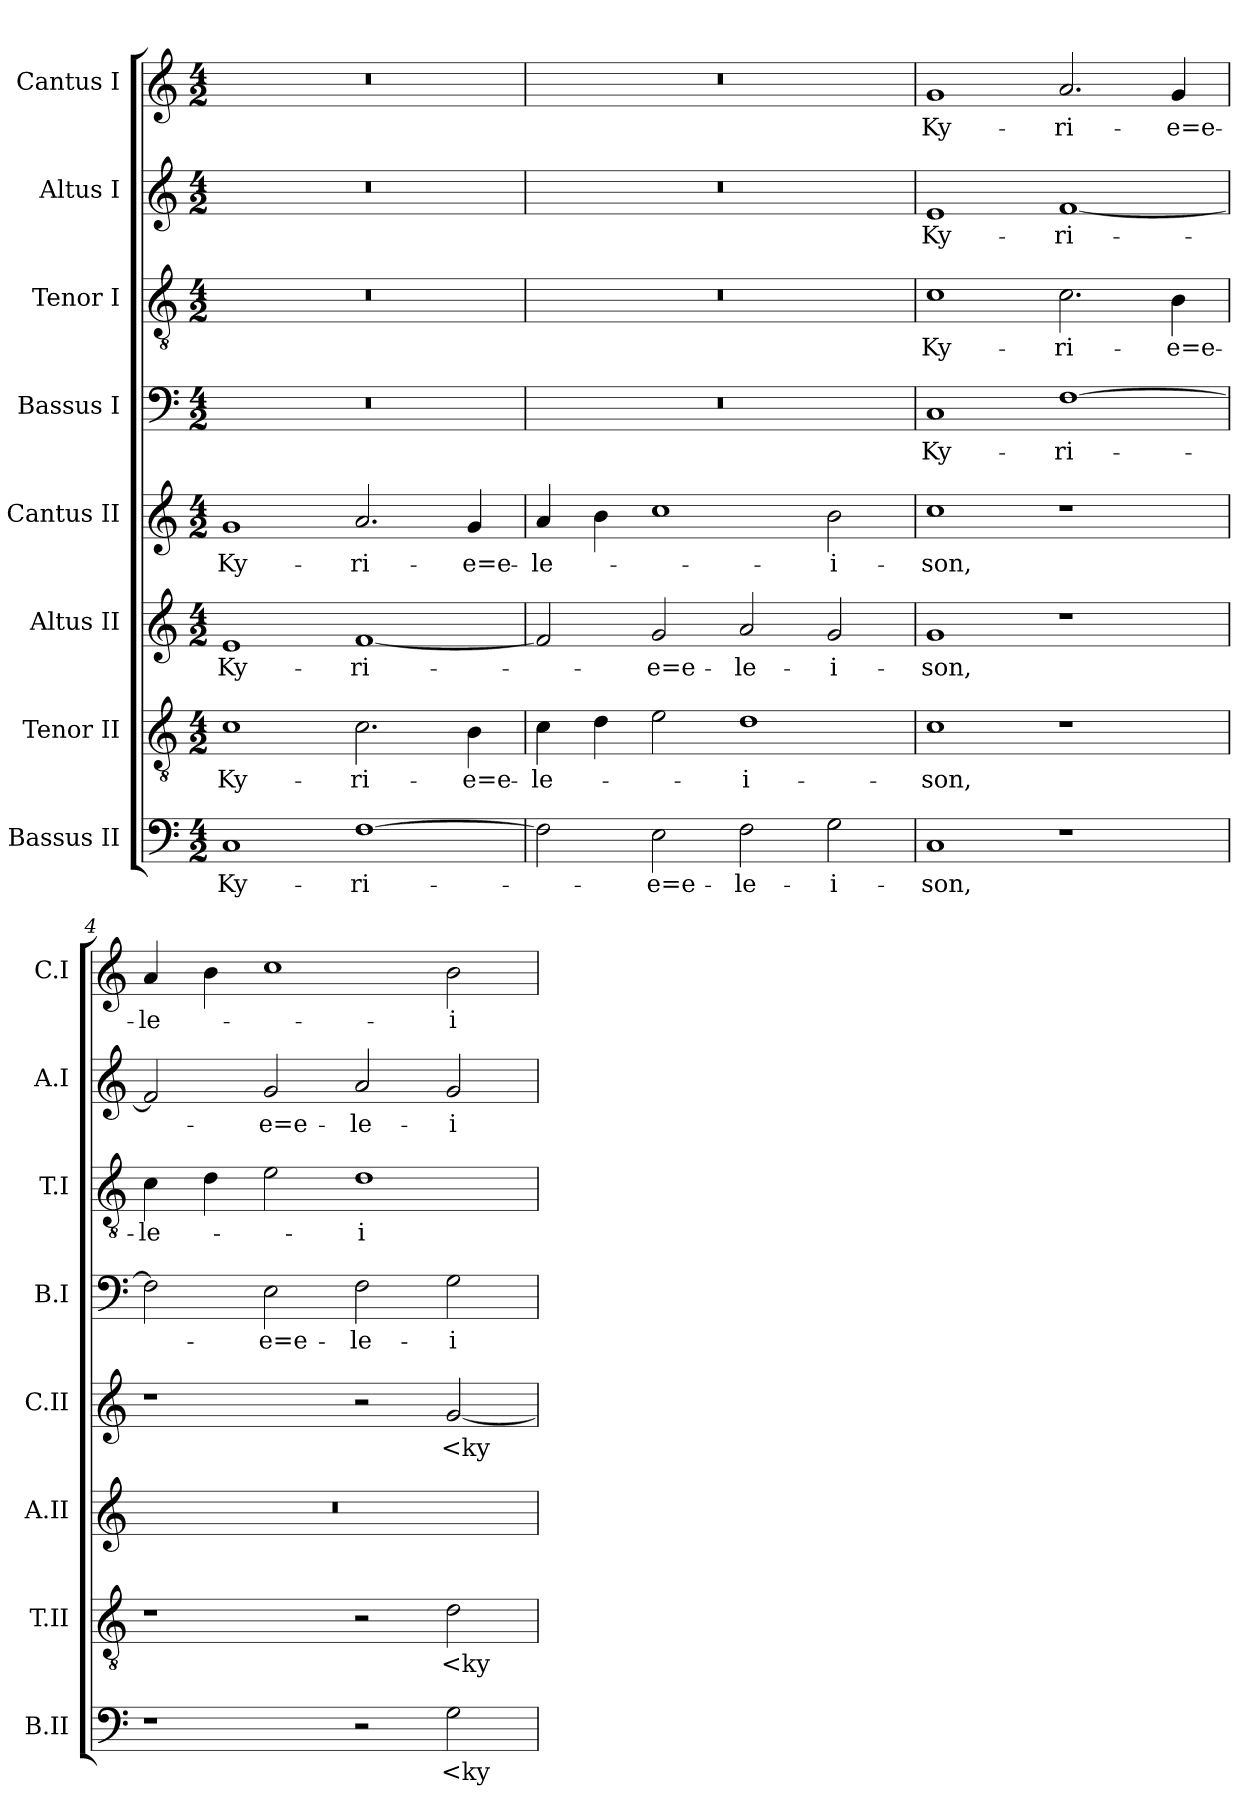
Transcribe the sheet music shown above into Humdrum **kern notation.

**kern	**text	**kern	**text	**kern	**text	**kern	**text	**kern	**text	**kern	**text	**kern	**text	**kern	**text
*part8	*part8	*part7	*part7	*part6	*part6	*part5	*part5	*part4	*part4	*part3	*part3	*part2	*part2	*part1	*part1
*staff8	*staff8	*staff7	*staff7	*staff6	*staff6	*staff5	*staff5	*staff4	*staff4	*staff3	*staff3	*staff2	*staff2	*staff1	*staff1
*I"Bassus II	*	*I"Tenor II	*	*I"Altus II	*	*I"Cantus II	*	*I"Bassus I	*	*I"Tenor I	*	*I"Altus I	*	*I"Cantus I	*
*I'B.II	*	*I'T.II	*	*I'A.II	*	*I'C.II	*	*I'B.I	*	*I'T.I	*	*I'A.I	*	*I'C.I	*
*clefF4	*	*clefGv2	*	*clefG2	*	*clefG2	*	*clefF4	*	*clefGv2	*	*clefG2	*	*clefG2	*
*	*	*ITrd7c12	*	*	*	*	*	*	*	*ITrd7c12	*	*	*	*	*
*k[]	*	*k[]	*	*k[]	*	*k[]	*	*k[]	*	*k[]	*	*k[]	*	*k[]	*
*C:	*	*C:	*	*C:	*	*C:	*	*C:	*	*C:	*	*C:	*	*C:	*
*M4/2	*	*M4/2	*	*M4/2	*	*M4/2	*	*M4/2	*	*M4/2	*	*M4/2	*	*M4/2	*
=1	=1	=1	=1	=1	=1	=1	=1	=1	=1	=1	=1	=1	=1	=1	=1
1C/	Ky-	1C\	Ky-	1e/	Ky-	1g/	Ky-	0r	.	0r	.	0r	.	0r	.
[1F\	-ri-	2.C\	-ri-	[1f/	-ri-	2.a/	-ri-	.	.	.	.	.	.	.	.
.	.	4BB\	-e=e-	.	.	4g/	-e=e-	.	.	.	.	.	.	.	.
=2	=2	=2	=2	=2	=2	=2	=2	=2	=2	=2	=2	=2	=2	=2	=2
2F\]	.	4C\	-le-	2f/]	.	4a/	-le-	0r	.	0r	.	0r	.	0r	.
.	.	4D\	.	.	.	4b\	.	.	.	.	.	.	.	.	.
2E\	-e=e-	2E\	.	2g/	-e=e-	1cc\	.	.	.	.	.	.	.	.	.
2F\	le-	1D\	-i-	2a/	le-	.	.	.	.	.	.	.	.	.	.
2G\	-i-	.	.	2g/	-i-	2b\	-i-	.	.	.	.	.	.	.	.
=3	=3	=3	=3	=3	=3	=3	=3	=3	=3	=3	=3	=3	=3	=3	=3
1C/	-son,	1C\	-son,	1g/	-son,	1cc\	-son,	1C/	Ky-	1C\	Ky-	1e/	Ky-	1g/	Ky-
1r	.	1r	.	1r	.	1r	.	[1F\	-ri-	2.C\	-ri-	[1f/	-ri-	2.a/	-ri-
.	.	.	.	.	.	.	.	.	.	4BB\	-e=e-	.	.	4g/	-e=e-
=4	=4	=4	=4	=4	=4	=4	=4	=4	=4	=4	=4	=4	=4	=4	=4
1r	.	1r	.	0r	.	1r	.	2F\]	.	4C\	-le-	2f/]	.	4a/	-le-
.	.	.	.	.	.	.	.	.	.	4D\	.	.	.	4b\	.
.	.	.	.	.	.	.	.	2E\	-e=e-	2E\	.	2g/	-e=e-	1cc\	.
2r	.	2r	.	.	.	2r	.	2F\	-le-	1D\	-i-	2a/	-le-	.	.
2G\	<ky-	2D\	<ky-	.	.	[2g/	<ky-	2G\	-i-	.	.	2g/	-i-	2b\	-i-
=	=	=	=	=	=	=	=	=	=	=	=	=	=	=	=
*-	*-	*-	*-	*-	*-	*-	*-	*-	*-	*-	*-	*-	*-	*-	*-
